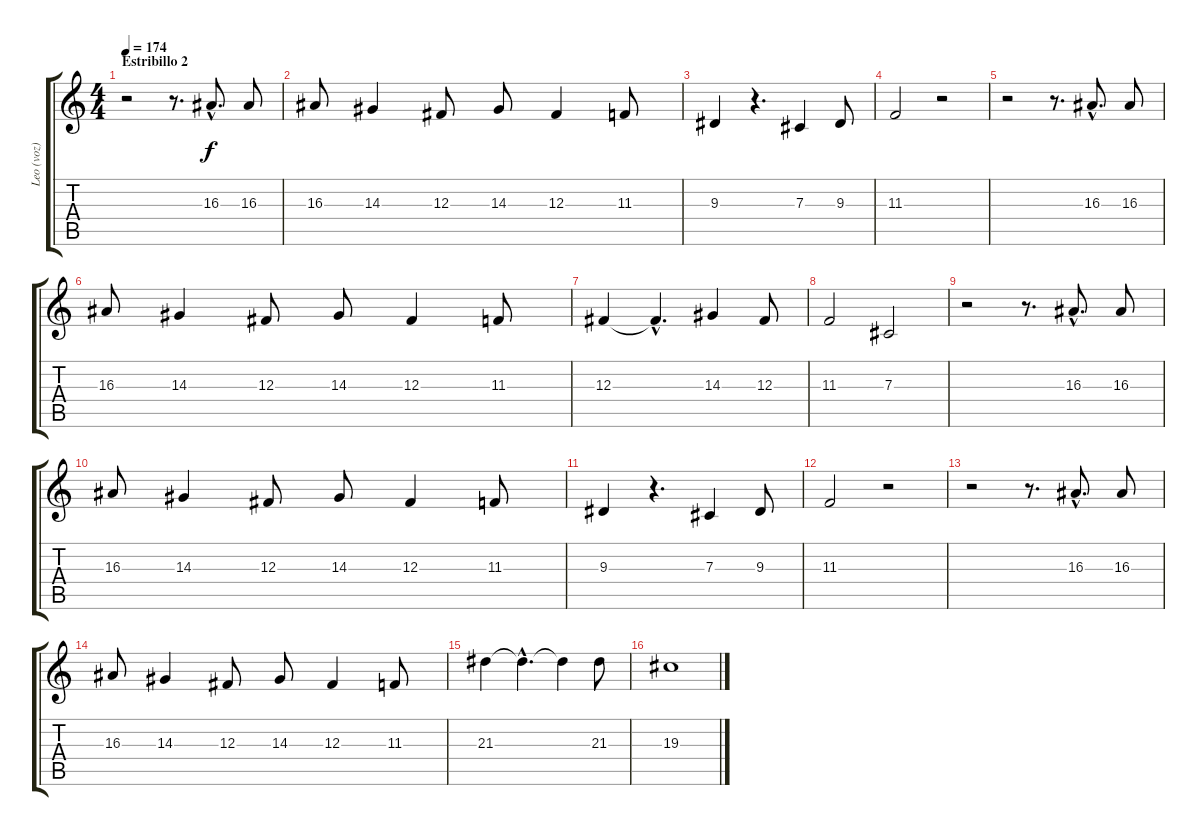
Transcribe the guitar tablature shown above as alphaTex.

\track ("Leo (voz)" "Leo (voz)") {instrument oboe}
\staff {score tabs}
\tuning (Eb4 Bb3 Gb3 Db3 Ab2 Eb2) {hide}
\ts (4 4)
\section ("" "Estribillo 2")
\tempo 174
\clef g2
\ks c
r.2{dy f} r.8{d} 16.3{hac}.8{d} 16.3.8 |
16.3.8 14.3.4 12.3.8 14.3.8 12.3.4 11.3.8 |
9.3.4 r.4{d} 7.3.4 9.3.8 |
11.3.2 r.2 |
r.2 r.8{d} 16.3{hac}.8{d} 16.3.8 |
16.3.8 14.3.4 12.3.8 14.3.8 12.3.4 11.3.8 |
12.3.4 12.3{hac t}.4{d} 14.3.4 12.3.8 |
11.3.2 7.3.2 |
r.2 r.8{d} 16.3{hac}.8{d} 16.3.8 |
16.3.8 14.3.4 12.3.8 14.3.8 12.3.4 11.3.8 |
9.3.4 r.4{d} 7.3.4 9.3.8 |
11.3.2 r.2 |
r.2 r.8{d} 16.3{hac}.8{d} 16.3.8 |
16.3.8 14.3.4 12.3.8 14.3.8 12.3.4 11.3.8 |
21.3.4 21.3{hac t}.4{d} 21.3{t}.4 21.3.8 |
19.3.1
